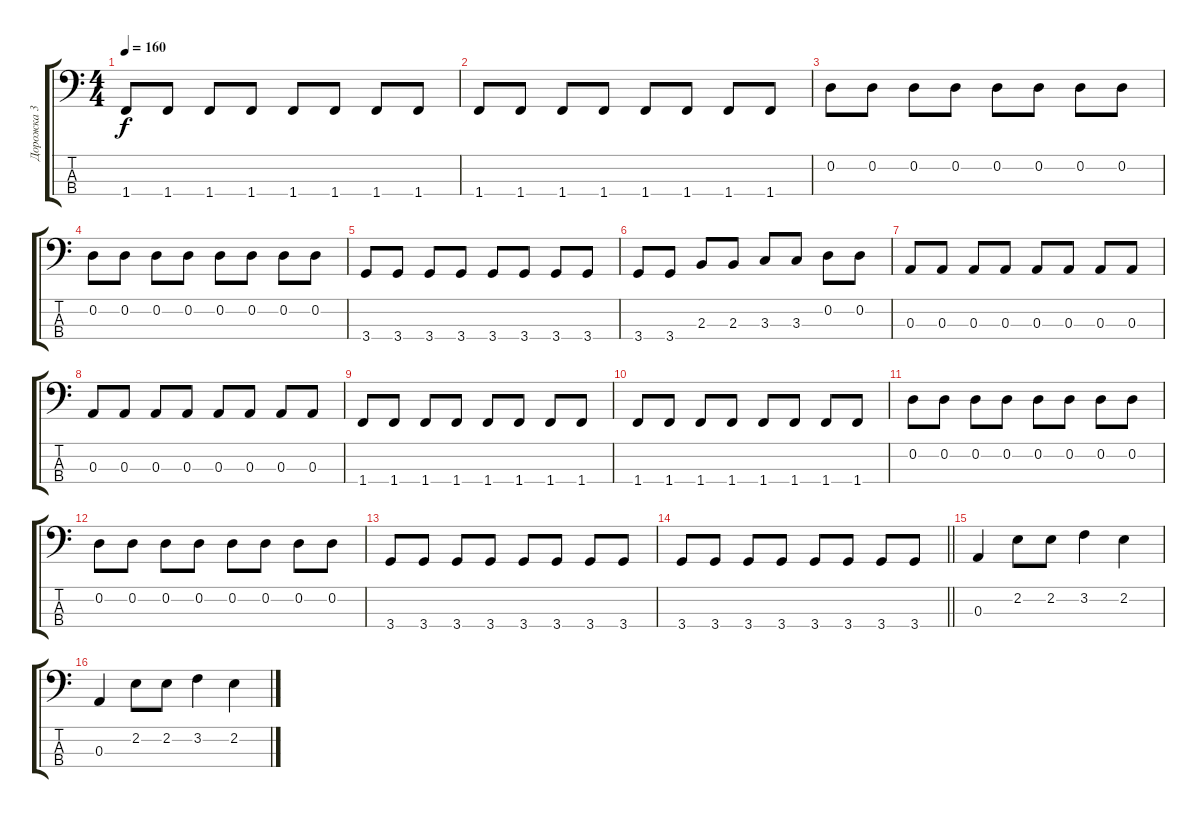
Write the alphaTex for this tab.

\track ("Дорожка 3" "Дорожка 3") {instrument electricbassfinger}
\staff {score tabs}
\tuning (G2 D2 A1 E1) {hide}
\ts (4 4)
\tempo 160
\clef f4
\ks c
1.4.8{dy f} 1.4.8 1.4.8 1.4.8 1.4.8 1.4.8 1.4.8 1.4.8 |
1.4.8 1.4.8 1.4.8 1.4.8 1.4.8 1.4.8 1.4.8 1.4.8 |
0.2.8 0.2.8 0.2.8 0.2.8 0.2.8 0.2.8 0.2.8 0.2.8 |
0.2.8 0.2.8 0.2.8 0.2.8 0.2.8 0.2.8 0.2.8 0.2.8 |
3.4.8 3.4.8 3.4.8 3.4.8 3.4.8 3.4.8 3.4.8 3.4.8 |
3.4.8 3.4.8 2.3.8 2.3.8 3.3.8 3.3.8 0.2.8 0.2.8 |
0.3.8 0.3.8 0.3.8 0.3.8 0.3.8 0.3.8 0.3.8 0.3.8 |
0.3.8 0.3.8 0.3.8 0.3.8 0.3.8 0.3.8 0.3.8 0.3.8 |
1.4.8 1.4.8 1.4.8 1.4.8 1.4.8 1.4.8 1.4.8 1.4.8 |
1.4.8 1.4.8 1.4.8 1.4.8 1.4.8 1.4.8 1.4.8 1.4.8 |
0.2.8 0.2.8 0.2.8 0.2.8 0.2.8 0.2.8 0.2.8 0.2.8 |
0.2.8 0.2.8 0.2.8 0.2.8 0.2.8 0.2.8 0.2.8 0.2.8 |
3.4.8 3.4.8 3.4.8 3.4.8 3.4.8 3.4.8 3.4.8 3.4.8 |
\barLineRight lightlight
3.4.8 3.4.8 3.4.8 3.4.8 3.4.8 3.4.8 3.4.8 3.4.8 |
0.3.4 2.2.8 2.2.8 3.2.4 2.2.4 |
0.3.4 2.2.8 2.2.8 3.2.4 2.2.4
